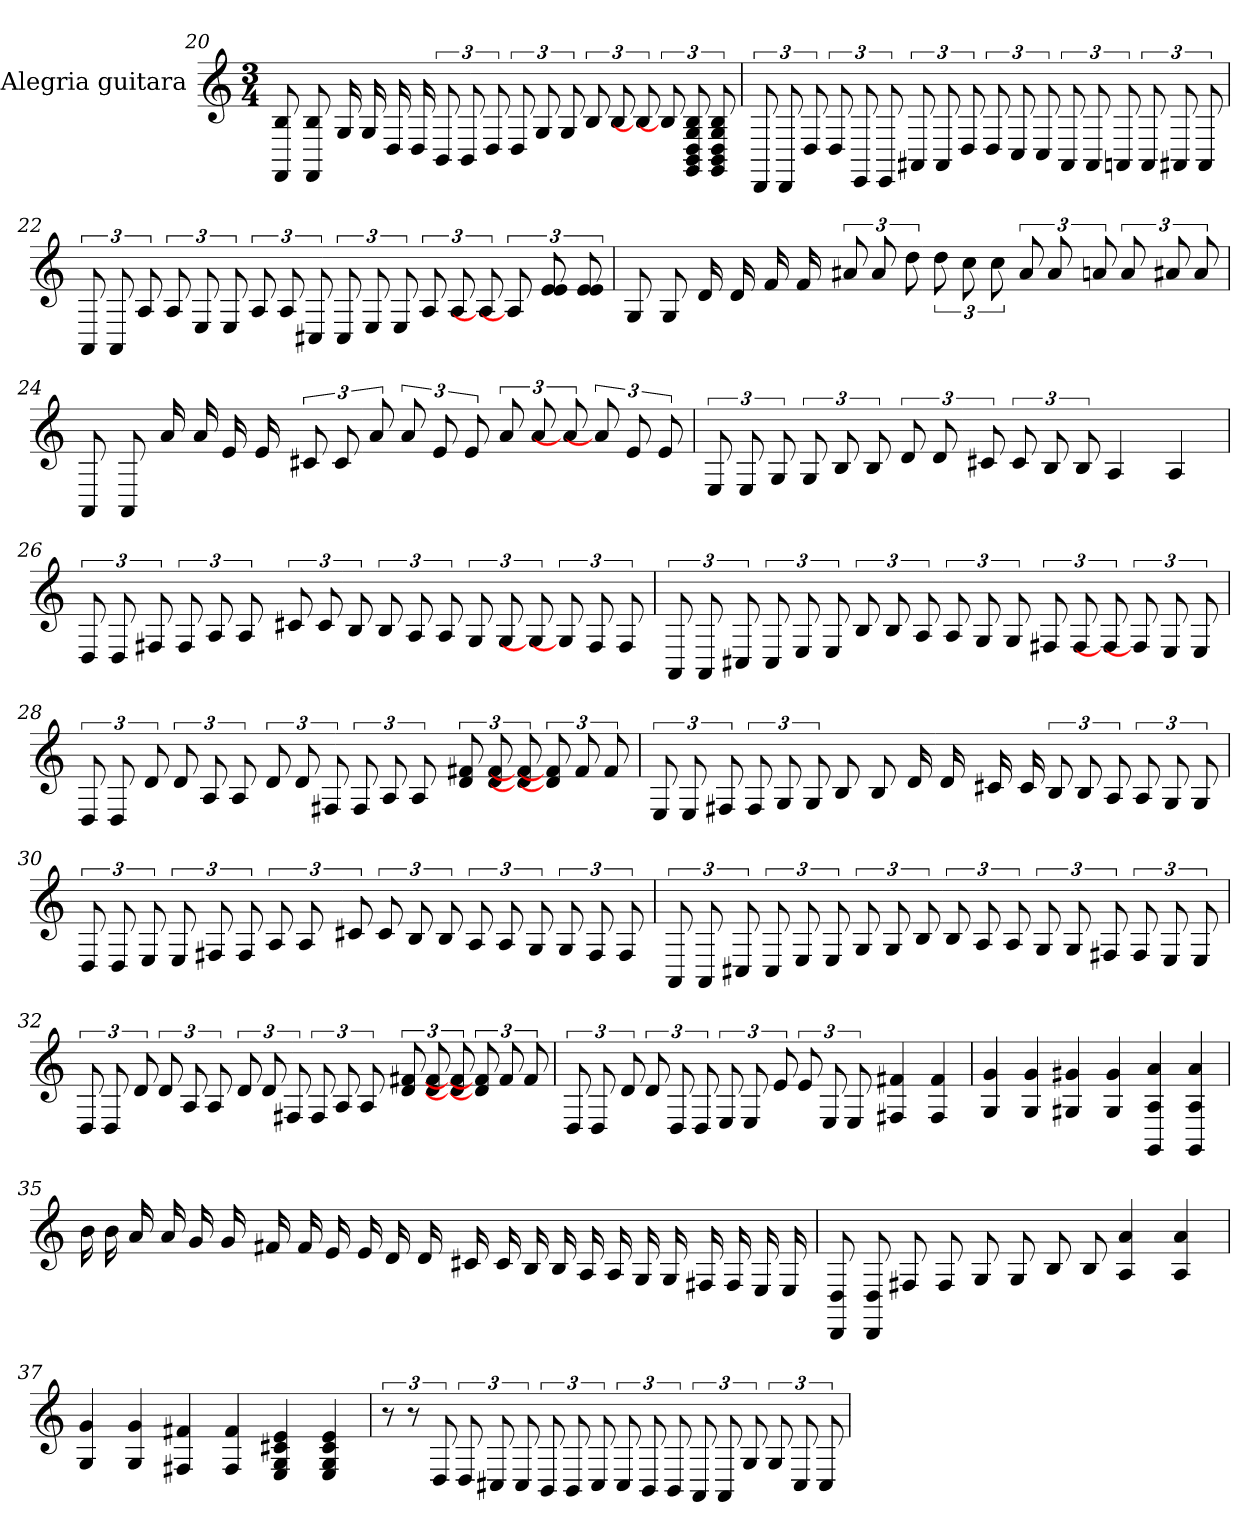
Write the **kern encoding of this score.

**kern
*part1
*staff1
*I"Alegria guitara
*
*k[]
*M3/4
=20
8B 8FF
8B 8FF
16G
16G
16D
16D
12BB
12BB
12D
12D
12G
12G
12B
12B
12B]
12B]
12B 12G 12D 12BB 12GG
12B 12G 12D 12BB 12GG
=21
12DD
12DD
12D
12D
12EE
12EE
12AA#
12AA#
12D
12D
12C
12C
12AA#
12AA#
12AA
12AA
12AA#
12AA#
=22
12AA
12AA
12A
12A
12E
12E
12A
12A
12C#
12C#
12E
12E
12A
12A
12A]
12A]
12e 12e
12e 12e
=23
8G
8G
16d
16d
16f
16f
12a#
12a#
12dd
12dd
12cc
12cc
12a#
12a#
12a
12a
12a#
12a#
=24
8AA
8AA
16a
16a
16e
16e
12c#
12c#
12a
12a
12e
12e
12a
12a
12a]
12a]
12e
12e
=25
12E
12E
12G
12G
12B
12B
12d
12d
12c#
12c#
12B
12B
4A
4A
=26
12D
12D
12F#
12F#
12A
12A
12c#
12c#
12B
12B
12A
12A
12G
12G
12G]
12G]
12F#
12F#
=27
12AA
12AA
12C#
12C#
12E
12E
12B
12B
12A
12A
12G
12G
12F#
12F#
12F#]
12F#]
12E
12E
=28
12D
12D
12d
12d
12A
12A
12d
12d
12F#
12F#
12A
12A
12f# 12d
12f# 12d
12f#] 12d]
12f#] 12d]
12f#
12f#
=29
12E
12E
12F#
12F#
12G
12G
8B
8B
16d
16d
16c#
16c#
12B
12B
12A
12A
12G
12G
=30
12D
12D
12E
12E
12F#
12F#
12A
12A
12c#
12c#
12B
12B
12A
12A
12G
12G
12F#
12F#
=31
12AA
12AA
12C#
12C#
12E
12E
12G
12G
12B
12B
12A
12A
12G
12G
12F#
12F#
12E
12E
=32
12D
12D
12d
12d
12A
12A
12d
12d
12F#
12F#
12A
12A
12f# 12d
12f# 12d
12f#] 12d]
12f#] 12d]
12f#
12f#
=33
12D
12D
12d
12d
12D
12D
12E
12E
12e
12e
12E
12E
4f# 4F#
4f# 4F#
=34
4g 4G
4g 4G
4g# 4G#
4g# 4G#
4a 4A 4GG
4a 4A 4GG
=35
16b
16b
16a
16a
16g
16g
16f#
16f#
16e
16e
16d
16d
16c#
16c#
16B
16B
16A
16A
16G
16G
16F#
16F#
16E
16E
=36
8D 8DD
8D 8DD
8F#
8F#
8G
8G
8B
8B
4a 4A
4a 4A
=37
4g 4G
4g 4G
4f# 4F#
4f# 4F#
4e 4c# 4G 4E
4e 4c# 4G 4E
=38
12r
12r
12D
12D
12C#
12C#
12BB
12BB
12C#
12C#
12BB
12BB
12AA
12AA
12G
12G
12C#
12C#
=
*-
